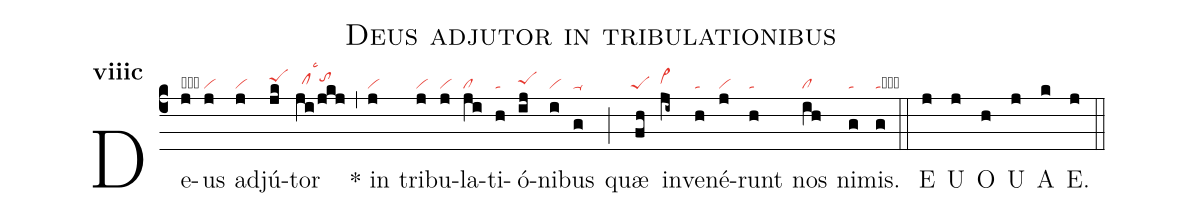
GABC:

name:Deus adjutor in tribulationibus;
office-part:an;
mode:8c;
nabc-lines:1;
%%
initial-style: 1;
name: Deus adjutor in tribulationibus;
mode:8;
office-part: Antiphona;
annotation: Ant.;
annotation:viii c;
nabc-lines:1;
%%
(c4) De(j|obvi)us(j|vi) ad(j|vi)jú(jk|peShi)tor(ji/jkj|//clhhlsc3tohi) (,) <sp>*</sp> in(j|vi) tri(j|vi)bu(j|vi)la(ji|cl)ti(h|ta)ó(ij|peShh)ni(i|vi)bus(g|ta-) (;) quæ(fh|`peS) in(ji~|vi>hh)ve(h|ta)né(j|vi)runt(h|ta) nos(ih|cl) ni(g|ta)mis.(g|tacb) (::)
<eu> E(j) U(j) O(h) U(j) A(k) E.(j) </eu> (::)
